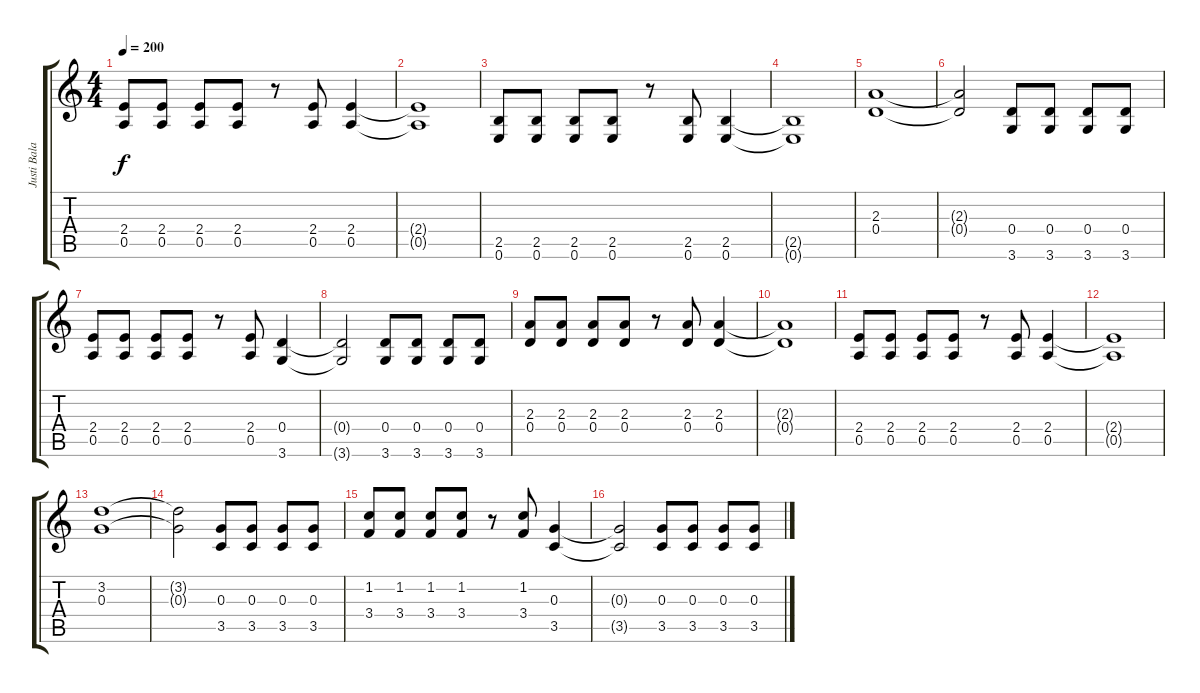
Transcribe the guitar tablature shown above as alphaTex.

\track ("Justi Bala" "Justi Bala") {instrument distortionguitar}
\staff {score tabs}
\tuning (E4 B3 G3 D3 A2 E2) {hide}
\ts (4 4)
\tempo 200
\clef g2
\ks c
(2.4 0.5).8{dy f} (2.4 0.5).8 (2.4 0.5).8 (2.4 0.5).8 r.8 (2.4 0.5).8 (2.4 0.5).4 |
(2.4{t} 0.5{t}).1 |
(2.5 0.6).8 (2.5 0.6).8 (2.5 0.6).8 (2.5 0.6).8 r.8 (2.5 0.6).8 (2.5 0.6).4 |
(2.5{t} 0.6{t}).1 |
(2.3 0.4).1 |
(2.3{t} 0.4{t}).2 (0.4 3.6).8 (0.4 3.6).8 (0.4 3.6).8 (0.4 3.6).8 |
(2.4 0.5).8 (2.4 0.5).8 (2.4 0.5).8 (2.4 0.5).8 r.8 (2.4 0.5).8 (0.4 3.6).4 |
(0.4{t} 3.6{t}).2 (0.4 3.6).8 (0.4 3.6).8 (0.4 3.6).8 (0.4 3.6).8 |
(2.3 0.4).8 (2.3 0.4).8 (2.3 0.4).8 (2.3 0.4).8 r.8 (2.3 0.4).8 (2.3 0.4).4 |
(2.3{t} 0.4{t}).1 |
(2.4 0.5).8 (2.4 0.5).8 (2.4 0.5).8 (2.4 0.5).8 r.8 (2.4 0.5).8 (2.4 0.5).4 |
(2.4{t} 0.5{t}).1 |
(3.2 0.3).1 |
(3.2{t} 0.3{t}).2 (0.3 3.5).8 (0.3 3.5).8 (0.3 3.5).8 (0.3 3.5).8 |
(1.2 3.4).8 (1.2 3.4).8 (1.2 3.4).8 (1.2 3.4).8 r.8 (1.2 3.4).8 (0.3 3.5).4 |
(0.3{t} 3.5{t}).2 (0.3 3.5).8 (0.3 3.5).8 (0.3 3.5).8 (0.3 3.5).8
